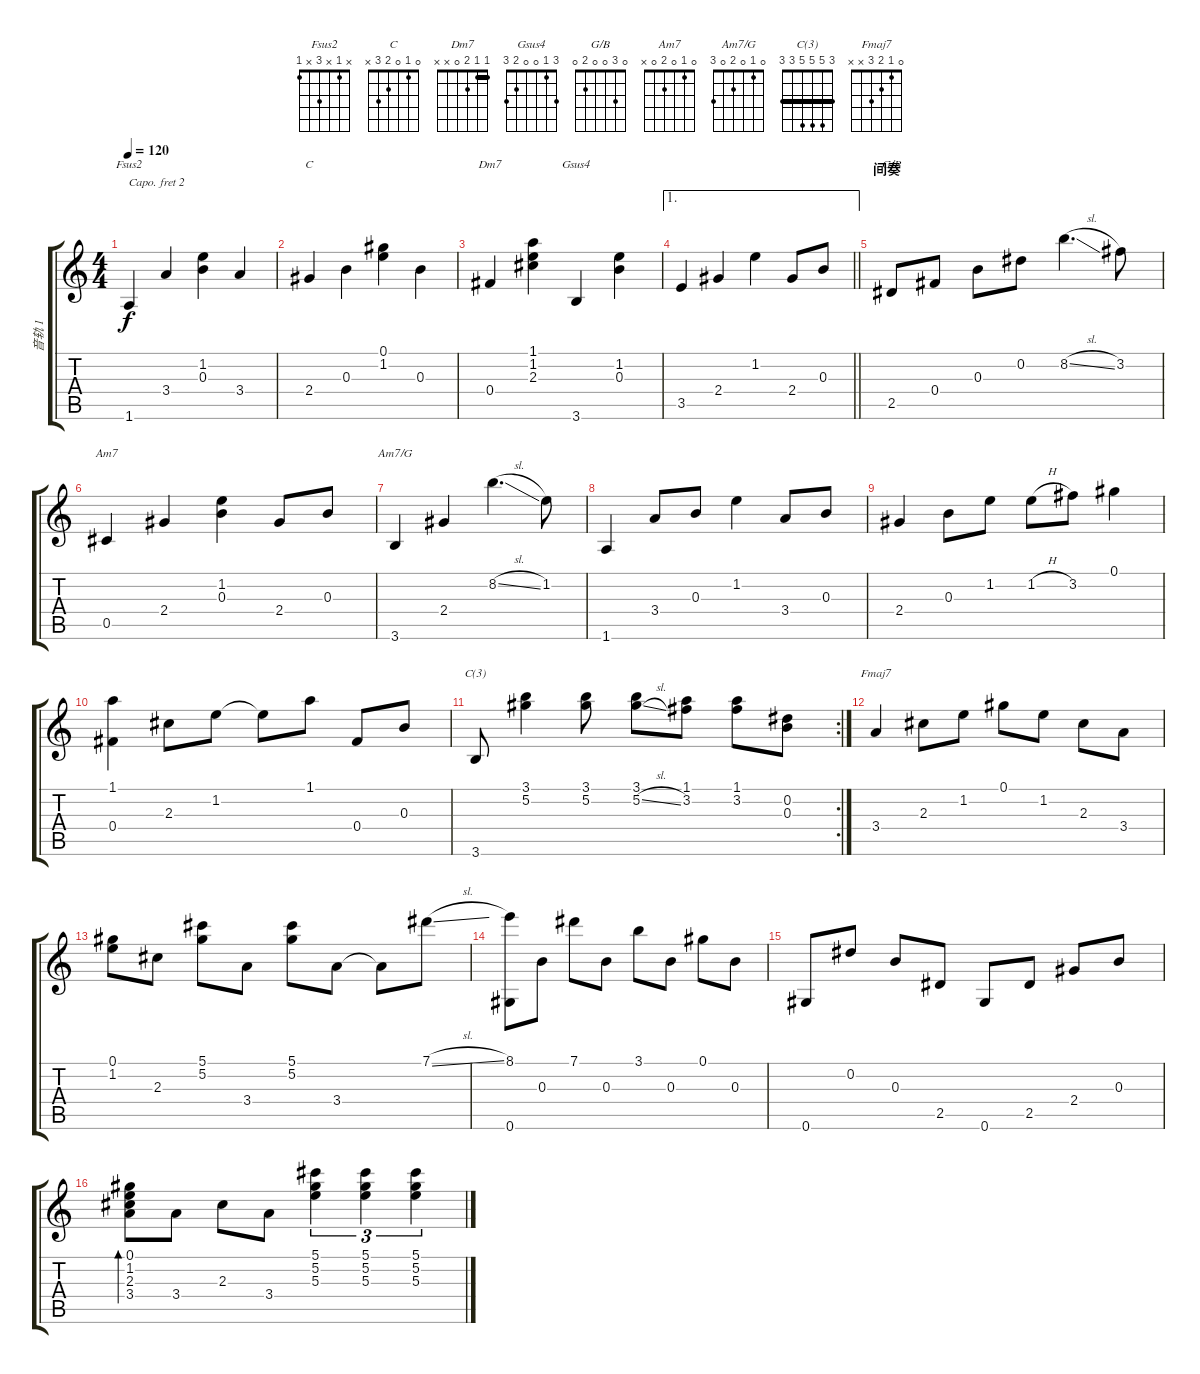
\track ("音轨 1" "音轨 1") {instrument acousticguitarsteel}
\staff {score tabs}
\capo 2
\tuning (Gb4 Db4 A3 E3 B2 Gb2) {hide}
\chord ("Fsus2" x 1 x 3 x 1)
\chord ("C" 0 1 0 2 3 x)
\chord ("Dm7" 1 1 2 0 x x) {barre 1}
\chord ("Gsus4" 3 1 0 0 2 3)
\chord ("G/B" 0 3 0 0 2 0)
\chord ("Am7" 0 1 0 2 0 x)
\chord ("Am7/G" 0 1 0 2 0 3)
\chord ("C(3)" 3 5 5 5 3 3) {barre 3}
\chord ("Fmaj7" 0 1 2 3 x x)
\ts (4 4)
\tempo 120
\clef g2
\ks c
1.6.4{ch "Fsus2" dy f} 3.4.4 (1.2 0.3).4 3.4.4 |
2.4.4{ch "C"} 0.3.4 (0.1 1.2).4 0.3.4 |
0.4.4{ch "Dm7"} (1.1 1.2 2.3).4 3.6.4{ch "Gsus4"} (1.2 0.3).4 |
\ae 1
\barLineRight lightlight
3.5.4 2.4.4 1.2.4 2.4.8 0.3.8 |
\section ("" "间奏")
2.5.8{ch "G/B"} 0.4.8 0.3.8 0.2.8 8.2{sl}.4{d} 3.2.8 |
0.5.4{ch "Am7"} 2.4.4 (1.2 0.3).4 2.4.8 0.3.8 |
3.6.4{ch "Am7/G"} 2.4.4 8.2{sl}.4{d} 1.2.8 |
1.6.4 3.4.8 0.3.8 1.2.4 3.4.8 0.3.8 |
2.4.4 0.3.8 1.2.8 1.2{h}.8 3.2.8 0.1.4 |
(1.1 0.4).4 2.3.8 1.2.8 1.2{t}.8 1.1.8 0.4.8 0.3.8 |
\rc 2
3.6.8{ch "C(3)"} (3.1 5.2).4 (3.1 5.2).8 (3.1 5.2{sl}).8 (1.1 3.2).8 (1.1 3.2).8 (0.2 0.3).8 |
3.4.4{ch "Fmaj7"} 2.3.8 1.2.8 0.1.8 1.2.8 2.3.8 3.4.8 |
(0.1 1.2).8 2.3.8 (5.1 5.2).8 3.4.8 (5.1 5.2).8 3.4.8 3.4{t}.8 7.1{sl}.8 |
(8.1 0.6).8 0.3.8 7.1.8 0.3.8 3.1.8 0.3.8 0.1.8 0.3.8 |
0.6.8 0.2.8 0.3.8 2.5.8 0.6.8 2.5.8 2.4.8 0.3.8 |
(0.1 1.2 2.3 3.4).8{bd 60} 3.4.8 2.3.8 3.4.8 (5.1 5.2 5.3).4{tu (3 2)} (5.1 5.2 5.3).4{tu (3 2)} (5.1 5.2 5.3).4{tu (3 2)}
